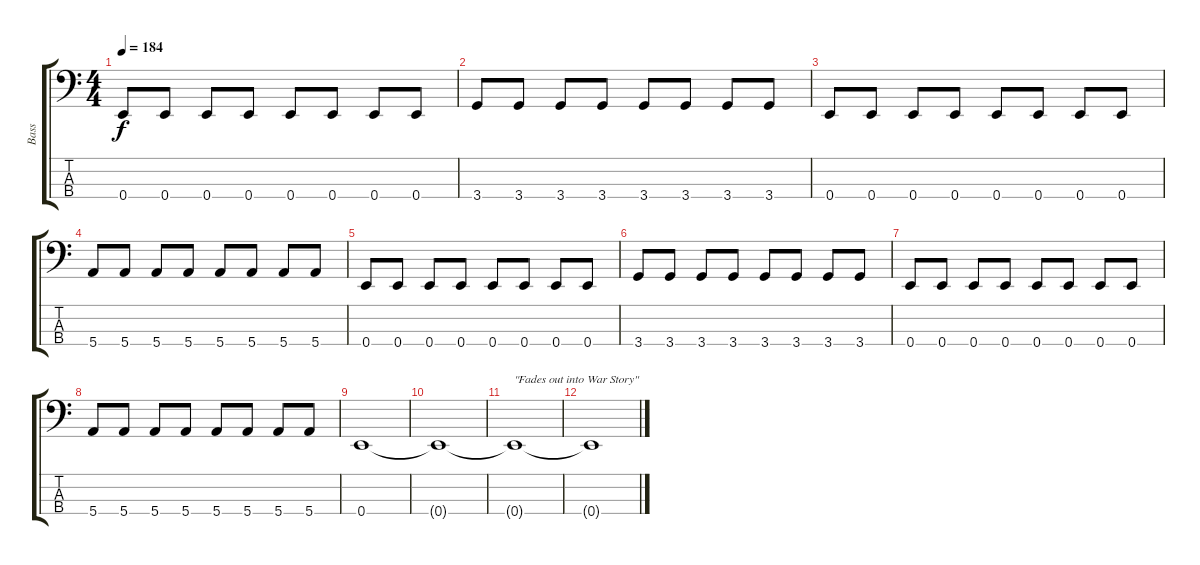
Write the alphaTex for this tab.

\track ("Bass" "Bass") {instrument electricbasspick}
\staff {score tabs}
\tuning (G2 D2 A1 E1) {hide}
\ts (4 4)
\tempo 184
\clef f4
\ks c
0.4.8{dy f} 0.4.8 0.4.8 0.4.8 0.4.8 0.4.8 0.4.8 0.4.8 |
3.4.8 3.4.8 3.4.8 3.4.8 3.4.8 3.4.8 3.4.8 3.4.8 |
0.4.8 0.4.8 0.4.8 0.4.8 0.4.8 0.4.8 0.4.8 0.4.8 |
5.4.8 5.4.8 5.4.8 5.4.8 5.4.8 5.4.8 5.4.8 5.4.8 |
0.4.8 0.4.8 0.4.8 0.4.8 0.4.8 0.4.8 0.4.8 0.4.8 |
3.4.8 3.4.8 3.4.8 3.4.8 3.4.8 3.4.8 3.4.8 3.4.8 |
0.4.8 0.4.8 0.4.8 0.4.8 0.4.8 0.4.8 0.4.8 0.4.8 |
5.4.8 5.4.8 5.4.8 5.4.8 5.4.8 5.4.8 5.4.8 5.4.8 |
0.4.1 |
0.4{t}.1 |
0.4{t}.1{txt "\"Fades out into War Story\""} |
0.4{t}.1
